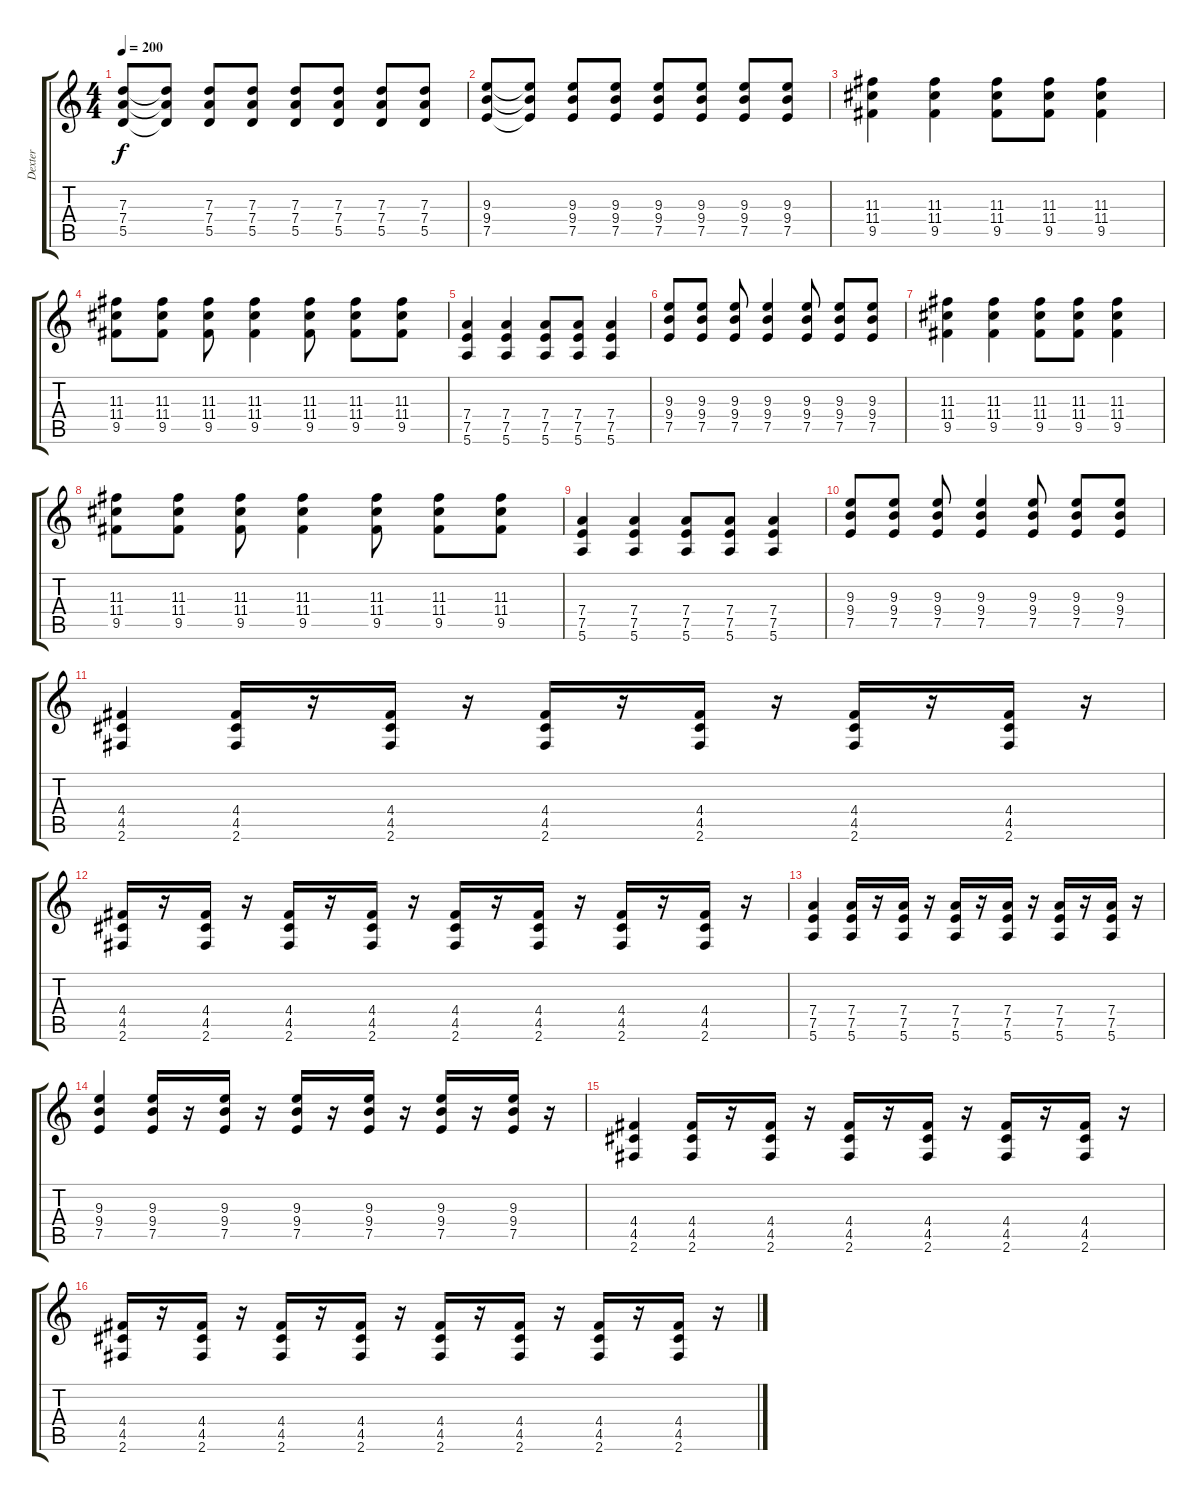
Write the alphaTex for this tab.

\track ("Dexter" "Dexter") {instrument distortionguitar}
\staff {score tabs}
\tuning (E4 B3 G3 D3 A2 E2) {hide}
\ts (4 4)
\tempo 200
\clef g2
\ks c
(7.3 7.4 5.5).8{dy f} (7.3{t} 7.4{t} 5.5{t}).8 (7.3 7.4 5.5).8 (7.3 7.4 5.5).8 (7.3 7.4 5.5).8 (7.3 7.4 5.5).8 (7.3 7.4 5.5).8 (7.3 7.4 5.5).8 |
(9.3 9.4 7.5).8 (9.3{t} 9.4{t} 7.5{t}).8 (9.3 9.4 7.5).8 (9.3 9.4 7.5).8 (9.3 9.4 7.5).8 (9.3 9.4 7.5).8 (9.3 9.4 7.5).8 (9.3 9.4 7.5).8 |
(11.3 11.4 9.5).4 (11.3 11.4 9.5).4 (11.3 11.4 9.5).8 (11.3 11.4 9.5).8 (11.3 11.4 9.5).4 |
(11.3 11.4 9.5).8 (11.3 11.4 9.5).8 (11.3 11.4 9.5).8 (11.3 11.4 9.5).4 (11.3 11.4 9.5).8 (11.3 11.4 9.5).8 (11.3 11.4 9.5).8 |
(7.4 7.5 5.6).4 (7.4 7.5 5.6).4 (7.4 7.5 5.6).8 (7.4 7.5 5.6).8 (7.4 7.5 5.6).4 |
(9.3 9.4 7.5).8 (9.3 9.4 7.5).8 (9.3 9.4 7.5).8 (9.3 9.4 7.5).4 (9.3 9.4 7.5).8 (9.3 9.4 7.5).8 (9.3 9.4 7.5).8 |
(11.3 11.4 9.5).4 (11.3 11.4 9.5).4 (11.3 11.4 9.5).8 (11.3 11.4 9.5).8 (11.3 11.4 9.5).4 |
(11.3 11.4 9.5).8 (11.3 11.4 9.5).8 (11.3 11.4 9.5).8 (11.3 11.4 9.5).4 (11.3 11.4 9.5).8 (11.3 11.4 9.5).8 (11.3 11.4 9.5).8 |
(7.4 7.5 5.6).4 (7.4 7.5 5.6).4 (7.4 7.5 5.6).8 (7.4 7.5 5.6).8 (7.4 7.5 5.6).4 |
(9.3 9.4 7.5).8 (9.3 9.4 7.5).8 (9.3 9.4 7.5).8 (9.3 9.4 7.5).4 (9.3 9.4 7.5).8 (9.3 9.4 7.5).8 (9.3 9.4 7.5).8 |
(4.4 4.5 2.6).4 (4.4 4.5 2.6).16 r.16 (4.4 4.5 2.6).16 r.16 (4.4 4.5 2.6).16 r.16 (4.4 4.5 2.6).16 r.16 (4.4 4.5 2.6).16 r.16 (4.4 4.5 2.6).16 r.16 |
(4.4 4.5 2.6).16 r.16 (4.4 4.5 2.6).16 r.16 (4.4 4.5 2.6).16 r.16 (4.4 4.5 2.6).16 r.16 (4.4 4.5 2.6).16 r.16 (4.4 4.5 2.6).16 r.16 (4.4 4.5 2.6).16 r.16 (4.4 4.5 2.6).16 r.16 |
(7.4 7.5 5.6).4 (7.4 7.5 5.6).16 r.16 (7.4 7.5 5.6).16 r.16 (7.4 7.5 5.6).16 r.16 (7.4 7.5 5.6).16 r.16 (7.4 7.5 5.6).16 r.16 (7.4 7.5 5.6).16 r.16 |
(9.3 9.4 7.5).4 (9.3 9.4 7.5).16 r.16 (9.3 9.4 7.5).16 r.16 (9.3 9.4 7.5).16 r.16 (9.3 9.4 7.5).16 r.16 (9.3 9.4 7.5).16 r.16 (9.3 9.4 7.5).16 r.16 |
(4.4 4.5 2.6).4 (4.4 4.5 2.6).16 r.16 (4.4 4.5 2.6).16 r.16 (4.4 4.5 2.6).16 r.16 (4.4 4.5 2.6).16 r.16 (4.4 4.5 2.6).16 r.16 (4.4 4.5 2.6).16 r.16 |
(4.4 4.5 2.6).16 r.16 (4.4 4.5 2.6).16 r.16 (4.4 4.5 2.6).16 r.16 (4.4 4.5 2.6).16 r.16 (4.4 4.5 2.6).16 r.16 (4.4 4.5 2.6).16 r.16 (4.4 4.5 2.6).16 r.16 (4.4 4.5 2.6).16 r.16
